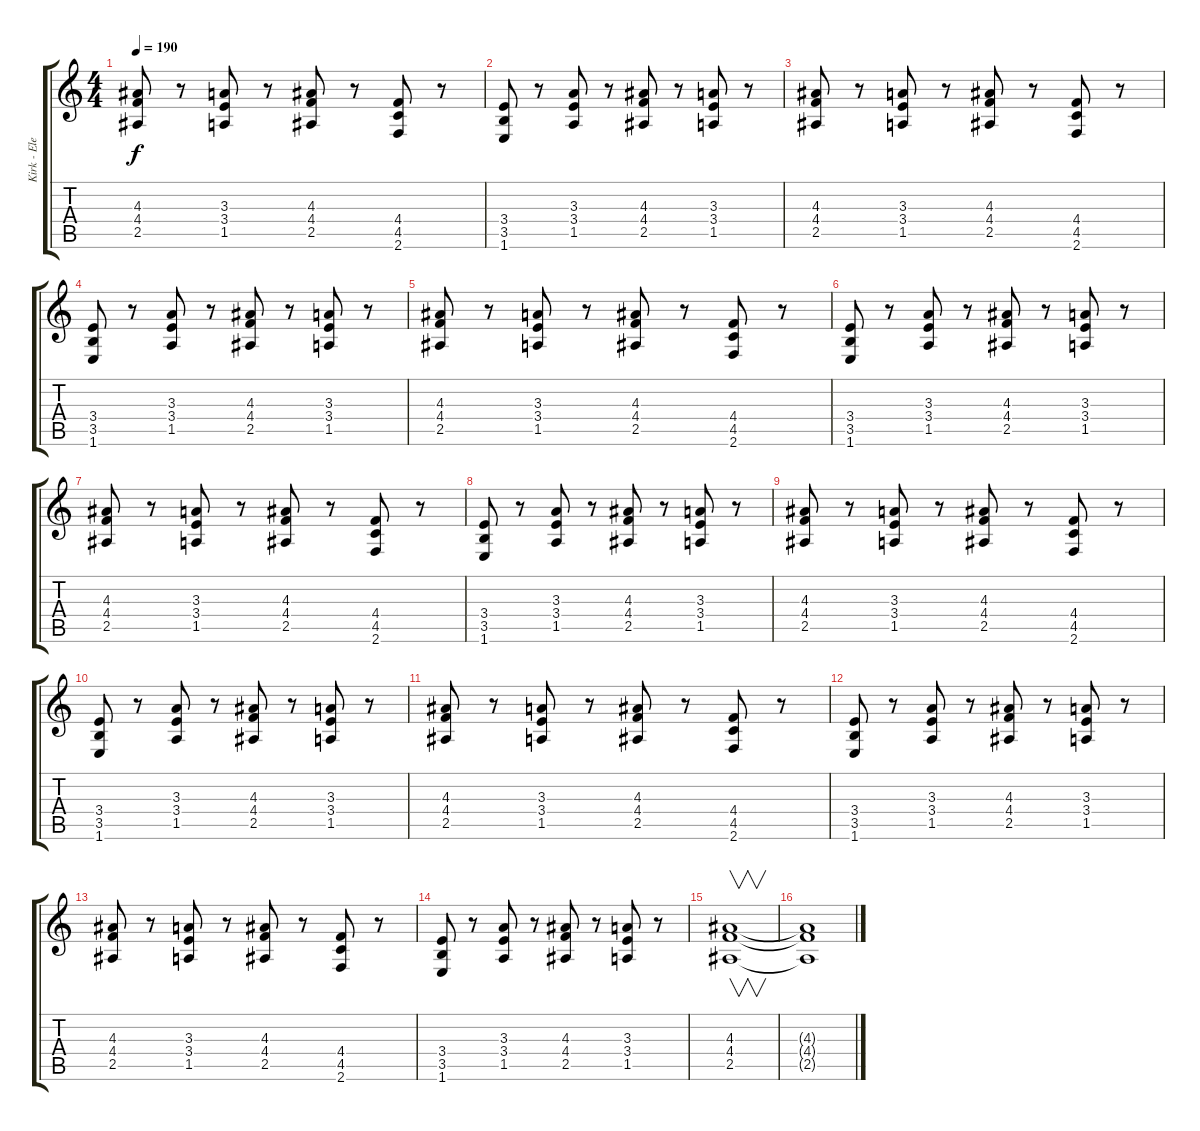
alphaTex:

\track ("Kirk - Electric" "Kirk - Ele") {instrument overdrivenguitar}
\staff {score tabs}
\tuning (Eb4 Bb3 Gb3 Db3 Ab2 Eb2) {hide}
\ts (4 4)
\tempo 190
\clef g2
\ks c
(4.3 4.4 2.5).8{dy f} r.8 (3.3 3.4 1.5).8 r.8 (4.3 4.4 2.5).8 r.8 (4.4 4.5 2.6).8 r.8 |
(3.4 3.5 1.6).8 r.8 (3.3 3.4 1.5).8 r.8 (4.3 4.4 2.5).8 r.8 (3.3 3.4 1.5).8 r.8 |
(4.3 4.4 2.5).8 r.8 (3.3 3.4 1.5).8 r.8 (4.3 4.4 2.5).8 r.8 (4.4 4.5 2.6).8 r.8 |
(3.4 3.5 1.6).8 r.8 (3.3 3.4 1.5).8 r.8 (4.3 4.4 2.5).8 r.8 (3.3 3.4 1.5).8 r.8 |
(4.3 4.4 2.5).8 r.8 (3.3 3.4 1.5).8 r.8 (4.3 4.4 2.5).8 r.8 (4.4 4.5 2.6).8 r.8 |
(3.4 3.5 1.6).8 r.8 (3.3 3.4 1.5).8 r.8 (4.3 4.4 2.5).8 r.8 (3.3 3.4 1.5).8 r.8 |
(4.3 4.4 2.5).8 r.8 (3.3 3.4 1.5).8 r.8 (4.3 4.4 2.5).8 r.8 (4.4 4.5 2.6).8 r.8 |
(3.4 3.5 1.6).8 r.8 (3.3 3.4 1.5).8 r.8 (4.3 4.4 2.5).8 r.8 (3.3 3.4 1.5).8 r.8 |
(4.3 4.4 2.5).8 r.8 (3.3 3.4 1.5).8 r.8 (4.3 4.4 2.5).8 r.8 (4.4 4.5 2.6).8 r.8 |
(3.4 3.5 1.6).8 r.8 (3.3 3.4 1.5).8 r.8 (4.3 4.4 2.5).8 r.8 (3.3 3.4 1.5).8 r.8 |
(4.3 4.4 2.5).8 r.8 (3.3 3.4 1.5).8 r.8 (4.3 4.4 2.5).8 r.8 (4.4 4.5 2.6).8 r.8 |
(3.4 3.5 1.6).8 r.8 (3.3 3.4 1.5).8 r.8 (4.3 4.4 2.5).8 r.8 (3.3 3.4 1.5).8 r.8 |
(4.3 4.4 2.5).8 r.8 (3.3 3.4 1.5).8 r.8 (4.3 4.4 2.5).8 r.8 (4.4 4.5 2.6).8 r.8 |
(3.4 3.5 1.6).8 r.8 (3.3 3.4 1.5).8 r.8 (4.3 4.4 2.5).8 r.8 (3.3 3.4 1.5).8 r.8 |
(4.3 4.4 2.5).1{v} |
(4.3{t} 4.4{t} 2.5{t}).1
